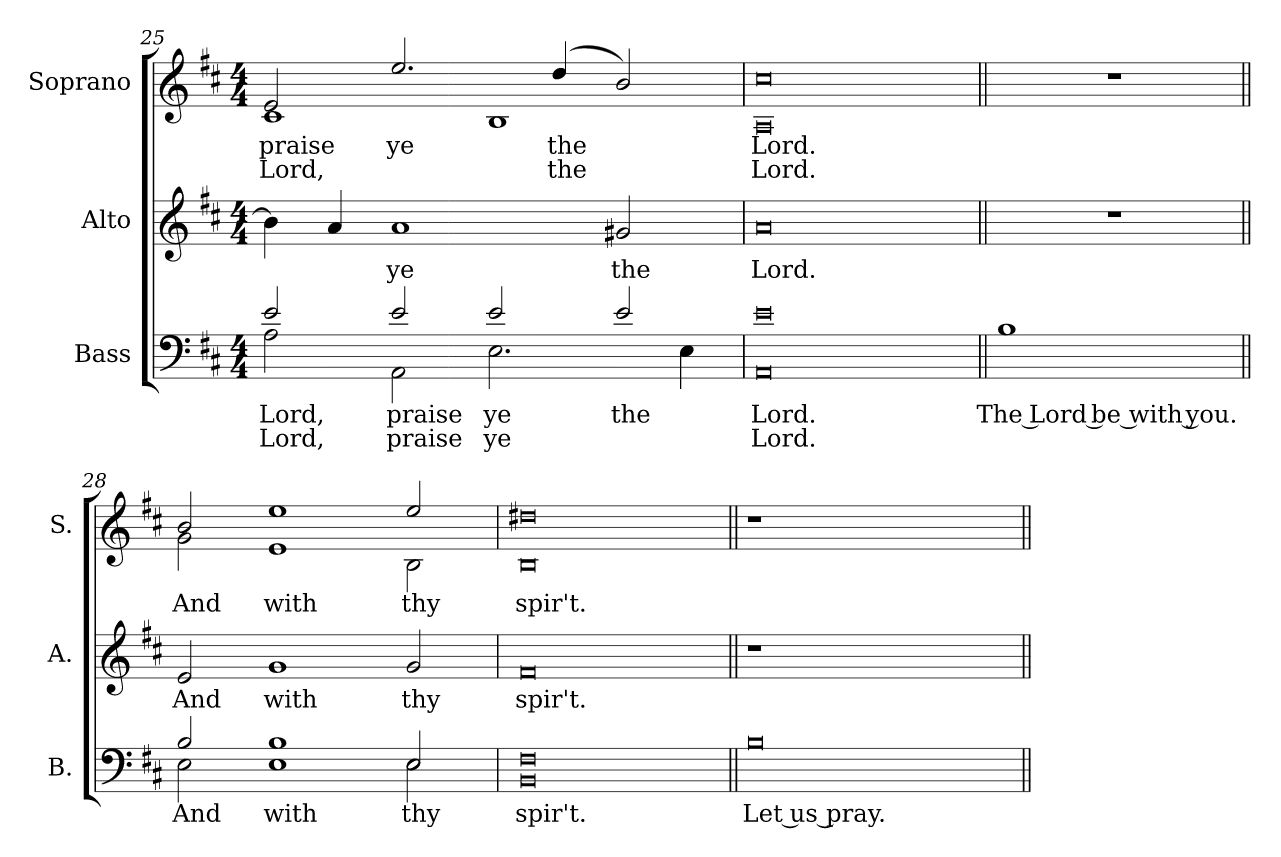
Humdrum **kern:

**kern	**text	**text	**kern	**text	**kern	**text	**text
*part3	*part3	*part3	*part2	*part2	*part1	*part1	*part1
*staff3	*staff3	*staff3	*staff2	*staff2	*staff1	*staff1	*staff1
*I"Bass	*	*	*I"Alto	*	*I"Soprano	*	*
*I'B.	*	*	*I'A.	*	*I'S.	*	*
*clefF4	*	*	*clefG2	*	*clefG2	*	*
*k[f#c#]	*	*	*k[f#c#]	*	*k[f#c#]	*	*
*D:	*	*	*D:	*	*D:	*	*
*M4/4	*	*	*M4/4	*	*M4/4	*	*
=25	=25	=25	=25	=25	=25	=25	=25
!	!LO:LY:a:color=#000000	!LO:LY:b:color=#000000	!	!	!	!	!
*^	*	*	*	*	*	*	*
!	!	!	!	!	!	!	!LO:LY:a:color=#000000	!LO:LY:b:color=#000000
*	*	*	*	*	*	*^	*	*
2ei/	2Ai\	Lord,	Lord,	4bi\]	.	2ei/	1c#i	praise	Lord,
.	.	.	.	4ai/	.	.	.	.	.
!	!	!LO:LY:a:color=#000000	!LO:LY:b:color=#000000	!	!	!	!	!	!
!	!	!	!	!	!LO:LY:b:color=#000000	!	!	!	!
!	!	!	!	!	!	!	!	!LO:LY:a:color=#000000	!
2ei/	2AAi\	praise	praise	1ai	ye	2.eei/	.	ye	.
!	!	!LO:LY:a:color=#000000	!LO:LY:b:color=#000000	!	!	!	!	!	!
2ei/	2.Ei\	ye	ye	.	.	.	1Bi	.	.
!	!	!	!	!	!	!	!	!LO:LY:a:color=#000000	!LO:LY:b:color=#000000
.	.	.	.	.	.	(4ddi/	.	the	the
!	!	!LO:LY:a:color=#000000	!	!	!	!	!	!	!
!	!	!	!	!	!LO:LY:b:color=#000000	!	!	!	!
2ei/	.	the	.	2g#Xi/	the	2bi/)	.	.	.
.	4Ei\	.	.	.	.	.	.	.	.
*v	*v	*	*	*	*	*v	*v	*	*
=26	=26	=26	=26	=26	=26	=26	=26
*^	*	*	*	*	*	*	*
!	!	!LO:LY:a:color=#000000	!LO:LY:b:color=#000000	!	!	!	!	!
*v	*v	*	*	*	*	*	*	*
*^	*	*	*	*	*	*	*
!	!	!	!	!	!LO:LY:b:color=#000000	!	!	!
*v	*v	*	*	*	*	*	*	*
*^	*	*	*	*	*	*	*
!	!	!	!	!	!	!	!LO:LY:a:color=#000000	!LO:LY:b:color=#000000
*v	*v	*	*	*	*	*	*	*
0AAi 0ei	Lord.	Lord.	0ai	Lord.	0Ai 0cc#i	Lord.	Lord.
!!LO:PB:g=z
=27||	=27||	=27||	=27||	=27||	=27||	=27||	=27||
!	!LO:LY:b:color=#000000	!	!	!	!	!	!
1Bi	The Lord be with you.	.	1r	.	1r	.	.
=28||	=28||	=28||	=28||	=28||	=28||	=28||	=28||
!	!LO:LY:b:color=#000000	!	!	!	!	!	!
*^	*	*	*	*	*	*	*
!	!	!	!	!	!LO:LY:b:color=#000000	!	!	!
!	!	!	!	!	!	!	!LO:LY:b:color=#000000	!
*	*	*	*	*	*	*^	*	*
2Ei\	2Bi/	And	.	2ei/	And	2bi/	2gi\	And	.
!	!	!LO:LY:b:color=#000000	!	!	!	!	!	!	!
!	!	!	!	!	!LO:LY:b:color=#000000	!	!	!	!
!	!	!	!	!	!	!	!	!LO:LY:b:color=#000000	!
1Ei	1Bi	with	.	1gi	with	1eei	1ei	with	.
!	!	!LO:LY:b:color=#000000	!	!	!	!	!	!	!
!	!	!	!	!	!LO:LY:b:color=#000000	!	!	!	!
!	!	!	!	!	!	!	!	!LO:LY:b:color=#000000	!
2Ei\	2Ei/	thy	.	2gi/	thy	2eei/	2Bi\	thy	.
=29	=29	=29	=29	=29	=29	=29	=29	=29	=29
!	!	!LO:LY:b:color=#000000	!	!	!	!	!	!	!
!	!	!	!	!	!LO:LY:b:color=#000000	!	!	!	!
!	!	!	!	!	!	!	!	!LO:LY:b:color=#000000	!
0BBi	0F#i	spir't.	.	0f#i	spir't.	0dd#Xi	0Bi	spir't.	.
*v	*v	*	*	*	*	*v	*v	*	*
=30||	=30||	=30||	=30||	=30||	=30||	=30||	=30||
*^	*	*	*	*	*^	*	*
!	!	!LO:LY:b:color=#000000	!	!LO:N:vis=1	!	!LO:N:vis=1	!	!	!
*v	*v	*	*	*	*	*v	*v	*	*
0Bi	Let us pray.	.	1r	.	1r	.	.
.	.	.	1ryy	.	1ryy	.	.
=||	=||	=||	=||	=||	=||	=||	=||
*-	*-	*-	*-	*-	*-	*-	*-
